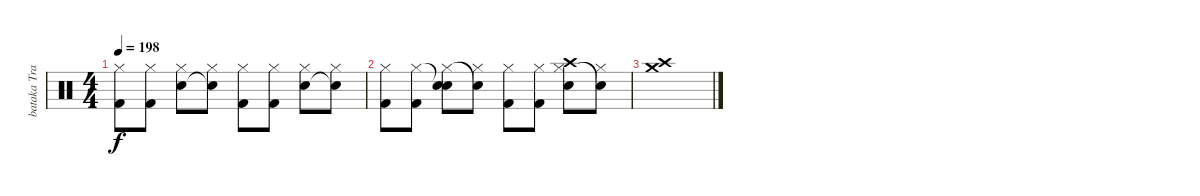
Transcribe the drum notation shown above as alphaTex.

\track ("bataka Travis" "bataka Tra") {instrument percussion}
\staff {score}
\articulation defaults
\ts (4 4)
\tempo 198
\clef neutral
\ks c
("Hi-Hat (closed)" "Kick (hit) 2").8{dy f} ("Hi-Hat (closed)" "Kick (hit) 2").8 ("Hi-Hat (closed)" "Electric Snare (hit)").8 ("Hi-Hat (closed)" "Snare (hit)"{t}).8 ("Hi-Hat (closed)" "Kick (hit) 2").8 ("Hi-Hat (closed)" "Kick (hit) 2").8 ("Hi-Hat (closed)" "Electric Snare (hit)").8 ("Hi-Hat (closed)" "Snare (hit)"{t}).8 |
("Hi-Hat (closed)" "Kick (hit) 2").8 ("Hi-Hat (closed)" "Kick (hit) 2").8 ("Snare (hit)"{t} "Hi-Hat (closed)" "Electric Snare (hit)").8 ("Hi-Hat (closed)" "Snare (hit)"{t}).8 ("Hi-Hat (closed)" "Kick (hit) 2").8 ("Hi-Hat (closed)" "Kick (hit) 2").8 ("Crash high (hit)" "Hi-Hat (closed)" "Electric Snare (hit)").8 ("Hi-Hat (closed)" "Snare (hit)"{t}).8 |
("Crash medium (hit)" "Crash high (hit)").1
